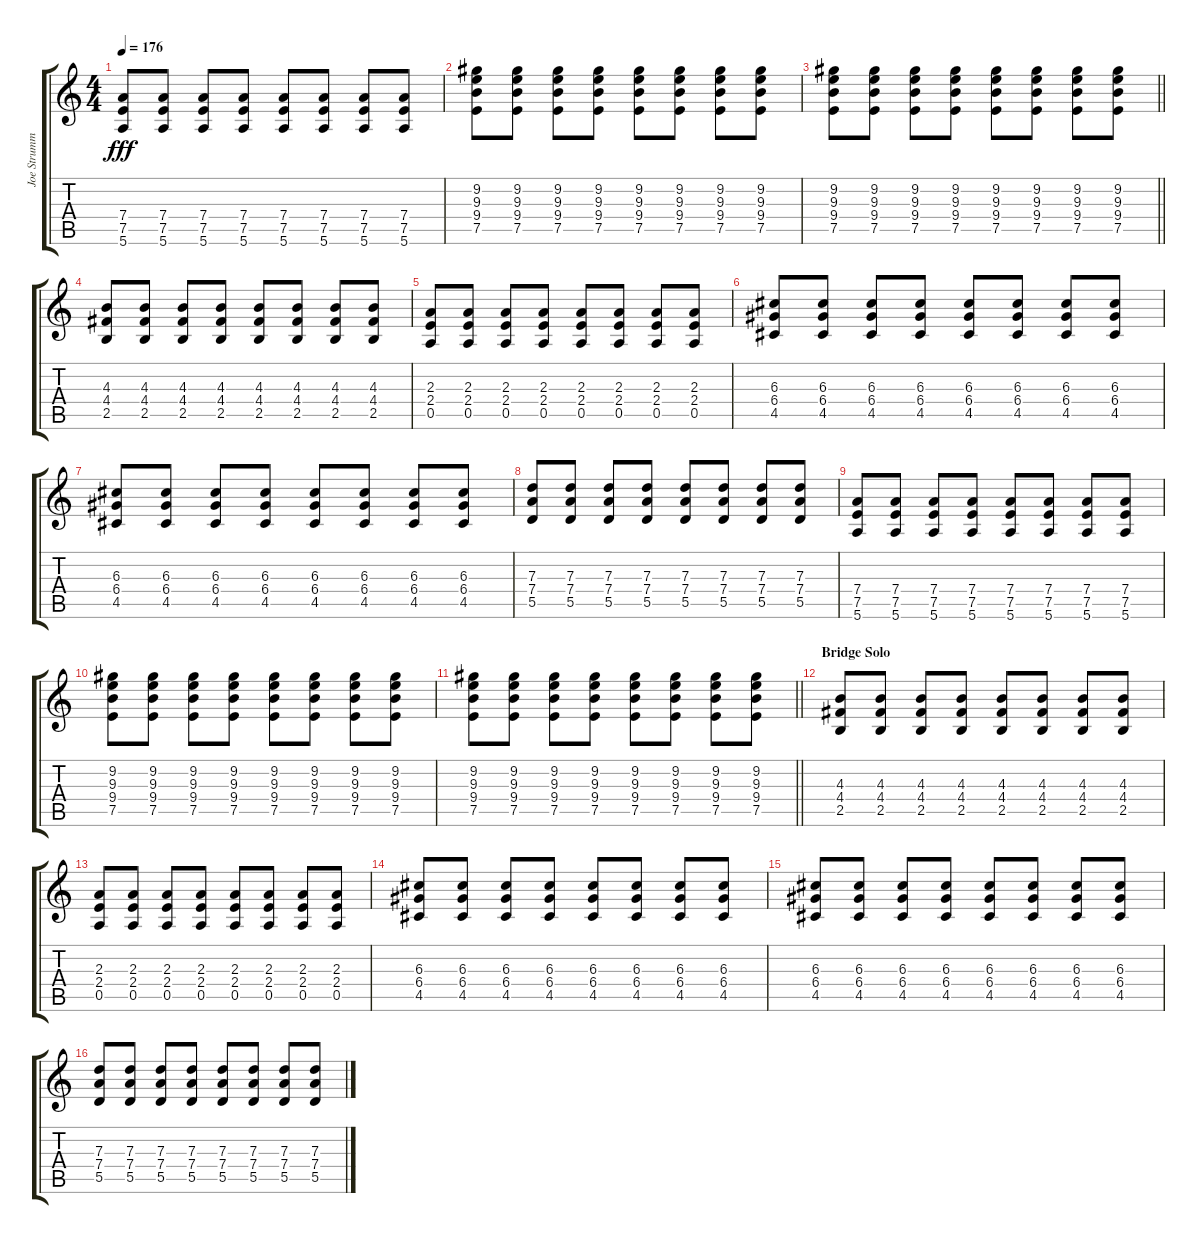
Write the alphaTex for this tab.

\track ("Joe Strummer - Rhythm Guitar" "Joe Strumm") {instrument distortionguitar}
\staff {score tabs}
\tuning (E4 B3 G3 D3 A2 E2) {hide}
\ts (4 4)
\tempo 176
\clef g2
\ks c
(7.4 7.5 5.6).8{dy fff} (7.4 7.5 5.6).8 (7.4 7.5 5.6).8 (7.4 7.5 5.6).8 (7.4 7.5 5.6).8 (7.4 7.5 5.6).8 (7.4 7.5 5.6).8 (7.4 7.5 5.6).8 |
(9.2 9.3 9.4 7.5).8 (9.2 9.3 9.4 7.5).8 (9.2 9.3 9.4 7.5).8 (9.2 9.3 9.4 7.5).8 (9.2 9.3 9.4 7.5).8 (9.2 9.3 9.4 7.5).8 (9.2 9.3 9.4 7.5).8 (9.2 9.3 9.4 7.5).8 |
\barLineRight lightlight
(9.2 9.3 9.4 7.5).8 (9.2 9.3 9.4 7.5).8 (9.2 9.3 9.4 7.5).8 (9.2 9.3 9.4 7.5).8 (9.2 9.3 9.4 7.5).8 (9.2 9.3 9.4 7.5).8 (9.2 9.3 9.4 7.5).8 (9.2 9.3 9.4 7.5).8 |
(4.3 4.4 2.5).8 (4.3 4.4 2.5).8 (4.3 4.4 2.5).8 (4.3 4.4 2.5).8 (4.3 4.4 2.5).8 (4.3 4.4 2.5).8 (4.3 4.4 2.5).8 (4.3 4.4 2.5).8 |
(2.3 2.4 0.5).8 (2.3 2.4 0.5).8 (2.3 2.4 0.5).8 (2.3 2.4 0.5).8 (2.3 2.4 0.5).8 (2.3 2.4 0.5).8 (2.3 2.4 0.5).8 (2.3 2.4 0.5).8 |
(6.3 6.4 4.5).8 (6.3 6.4 4.5).8 (6.3 6.4 4.5).8 (6.3 6.4 4.5).8 (6.3 6.4 4.5).8 (6.3 6.4 4.5).8 (6.3 6.4 4.5).8 (6.3 6.4 4.5).8 |
(6.3 6.4 4.5).8 (6.3 6.4 4.5).8 (6.3 6.4 4.5).8 (6.3 6.4 4.5).8 (6.3 6.4 4.5).8 (6.3 6.4 4.5).8 (6.3 6.4 4.5).8 (6.3 6.4 4.5).8 |
(7.3 7.4 5.5).8 (7.3 7.4 5.5).8 (7.3 7.4 5.5).8 (7.3 7.4 5.5).8 (7.3 7.4 5.5).8 (7.3 7.4 5.5).8 (7.3 7.4 5.5).8 (7.3 7.4 5.5).8 |
(7.4 7.5 5.6).8 (7.4 7.5 5.6).8 (7.4 7.5 5.6).8 (7.4 7.5 5.6).8 (7.4 7.5 5.6).8 (7.4 7.5 5.6).8 (7.4 7.5 5.6).8 (7.4 7.5 5.6).8 |
(9.2 9.3 9.4 7.5).8 (9.2 9.3 9.4 7.5).8 (9.2 9.3 9.4 7.5).8 (9.2 9.3 9.4 7.5).8 (9.2 9.3 9.4 7.5).8 (9.2 9.3 9.4 7.5).8 (9.2 9.3 9.4 7.5).8 (9.2 9.3 9.4 7.5).8 |
\barLineRight lightlight
(9.2 9.3 9.4 7.5).8 (9.2 9.3 9.4 7.5).8 (9.2 9.3 9.4 7.5).8 (9.2 9.3 9.4 7.5).8 (9.2 9.3 9.4 7.5).8 (9.2 9.3 9.4 7.5).8 (9.2 9.3 9.4 7.5).8 (9.2 9.3 9.4 7.5).8 |
\section ("" "Bridge Solo")
(4.3 4.4 2.5).8 (4.3 4.4 2.5).8 (4.3 4.4 2.5).8 (4.3 4.4 2.5).8 (4.3 4.4 2.5).8 (4.3 4.4 2.5).8 (4.3 4.4 2.5).8 (4.3 4.4 2.5).8 |
(2.3 2.4 0.5).8 (2.3 2.4 0.5).8 (2.3 2.4 0.5).8 (2.3 2.4 0.5).8 (2.3 2.4 0.5).8 (2.3 2.4 0.5).8 (2.3 2.4 0.5).8 (2.3 2.4 0.5).8 |
(6.3 6.4 4.5).8 (6.3 6.4 4.5).8 (6.3 6.4 4.5).8 (6.3 6.4 4.5).8 (6.3 6.4 4.5).8 (6.3 6.4 4.5).8 (6.3 6.4 4.5).8 (6.3 6.4 4.5).8 |
(6.3 6.4 4.5).8 (6.3 6.4 4.5).8 (6.3 6.4 4.5).8 (6.3 6.4 4.5).8 (6.3 6.4 4.5).8 (6.3 6.4 4.5).8 (6.3 6.4 4.5).8 (6.3 6.4 4.5).8 |
(7.3 7.4 5.5).8 (7.3 7.4 5.5).8 (7.3 7.4 5.5).8 (7.3 7.4 5.5).8 (7.3 7.4 5.5).8 (7.3 7.4 5.5).8 (7.3 7.4 5.5).8 (7.3 7.4 5.5).8
